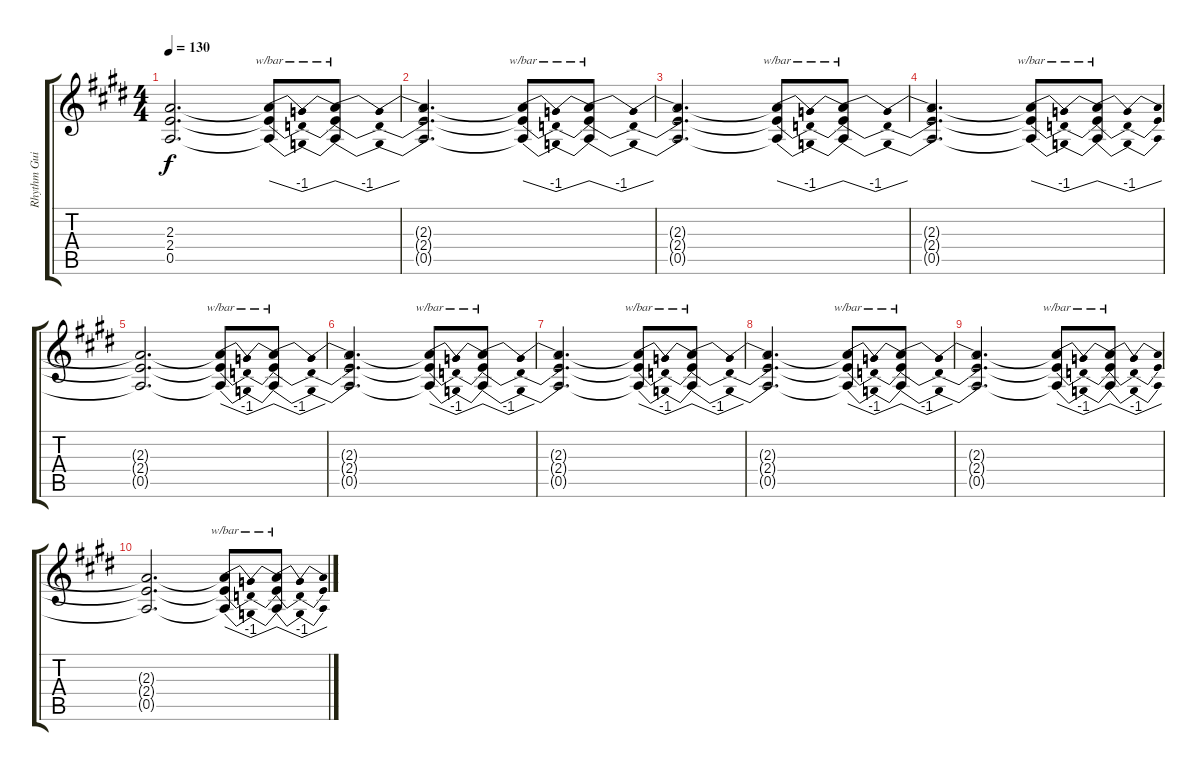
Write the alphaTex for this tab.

\track ("Rhythm Guitar - Richie Sambora" "Rhythm Gui") {instrument distortionguitar}
\staff {score tabs}
\tuning (E4 B3 G3 D3 A2 E2) {hide}
\ts (4 4)
\tempo 130
\clef g2
\ks e
(2.3{t} 2.4{t} 0.5{t}).2{d dy f} (2.3{t} 2.4{t} 0.5{t}).8{tbe (dip default 0 0 30 -4 60 0)} (2.3{t} 2.4{t} 0.5{t}).8{tbe (dip default 0 0 30 -4 60 0)} |
\ks c#minor
(2.3{t} 2.4{t} 0.5{t}).2{d} (2.3{t} 2.4{t} 0.5{t}).8{tbe (dip default 0 0 30 -4 60 0)} (2.3{t} 2.4{t} 0.5{t}).8{tbe (dip default 0 0 30 -4 60 0)} |
(2.3{t} 2.4{t} 0.5{t}).2{d} (2.3{t} 2.4{t} 0.5{t}).8{tbe (dip default 0 0 30 -4 60 0)} (2.3{t} 2.4{t} 0.5{t}).8{tbe (dip default 0 0 30 -4 60 0)} |
\ks e
(2.3{t} 2.4{t} 0.5{t}).2{d} (2.3{t} 2.4{t} 0.5{t}).8{tbe (dip default 0 0 30 -4 60 0)} (2.3{t} 2.4{t} 0.5{t}).8{tbe (dip default 0 0 30 -4 60 0)} |
\ks c#minor
(2.3{t} 2.4{t} 0.5{t}).2{d} (2.3{t} 2.4{t} 0.5{t}).8{tbe (dip default 0 0 30 -4 60 0)} (2.3{t} 2.4{t} 0.5{t}).8{tbe (dip default 0 0 30 -4 60 0)} |
(2.3{t} 2.4{t} 0.5{t}).2{d} (2.3{t} 2.4{t} 0.5{t}).8{tbe (dip default 0 0 30 -4 60 0)} (2.3{t} 2.4{t} 0.5{t}).8{tbe (dip default 0 0 30 -4 60 0)} |
\ks e
(2.3{t} 2.4{t} 0.5{t}).2{d} (2.3{t} 2.4{t} 0.5{t}).8{tbe (dip default 0 0 30 -4 60 0)} (2.3{t} 2.4{t} 0.5{t}).8{tbe (dip default 0 0 30 -4 60 0)} |
\ks c#minor
(2.3{t} 2.4{t} 0.5{t}).2{d} (2.3{t} 2.4{t} 0.5{t}).8{tbe (dip default 0 0 30 -4 60 0)} (2.3{t} 2.4{t} 0.5{t}).8{tbe (dip default 0 0 30 -4 60 0)} |
(2.3{t} 2.4{t} 0.5{t}).2{d} (2.3{t} 2.4{t} 0.5{t}).8{tbe (dip default 0 0 30 -4 60 0)} (2.3{t} 2.4{t} 0.5{t}).8{tbe (dip default 0 0 30 -4 60 0)} |
(2.3{t} 2.4{t} 0.5{t}).2{d} (2.3{t} 2.4{t} 0.5{t}).8{tbe (dip default 0 0 30 -4 60 0)} (2.3{t} 2.4{t} 0.5{t}).8{tbe (dip default 0 0 30 -4 60 0)}
